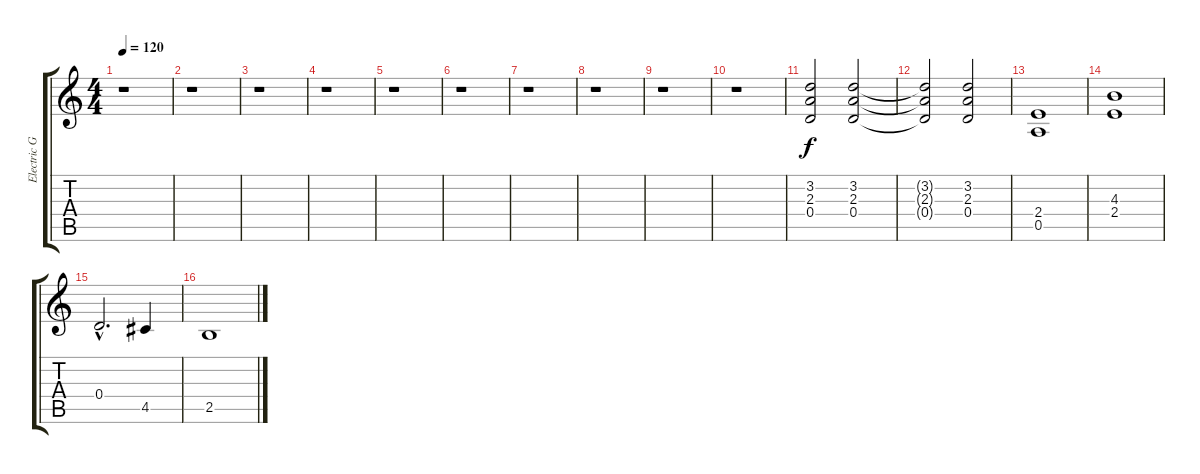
\track ("Electric Gtr 2" "Electric G") {instrument electricguitarclean}
\staff {score tabs}
\tuning (E4 B3 G3 D3 A2 E2) {hide}
\ts (4 4)
\tempo 120
\clef g2
\ks c
r.1{dy f} |
r.1 |
r.1 |
r.1 |
r.1 |
r.1 |
r.1 |
r.1 |
r.1 |
r.1 |
(3.2 2.3 0.4).2 (3.2 2.3 0.4).2 |
(3.2{t} 2.3{t} 0.4{t}).2 (3.2 2.3 0.4).2 |
(2.4 0.5).1 |
(4.3 2.4).1 |
0.4{hac}.2{d} 4.5.4 |
2.5.1
